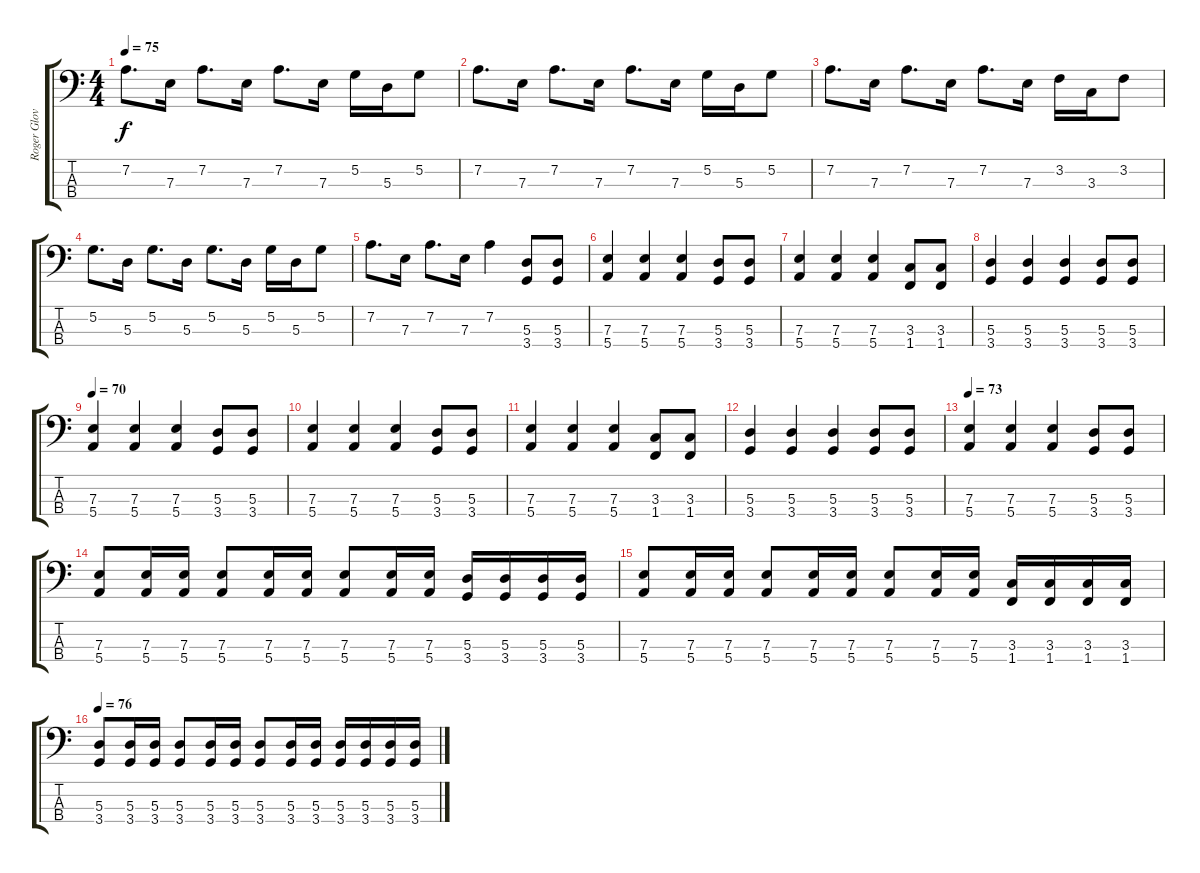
\track ("Roger Glover" "Roger Glov") {instrument electricbassfinger}
\staff {score tabs}
\tuning (G2 D2 A1 E1) {hide}
\ts (4 4)
\tempo 75
\clef f4
\ks c
7.2.8{d dy f} 7.3.16 7.2.8{d} 7.3.16 7.2.8{d} 7.3.16 5.2.16 5.3.16 5.2.8 |
7.2.8{d} 7.3.16 7.2.8{d} 7.3.16 7.2.8{d} 7.3.16 5.2.16 5.3.16 5.2.8 |
7.2.8{d} 7.3.16 7.2.8{d} 7.3.16 7.2.8{d} 7.3.16 3.2.16 3.3.16 3.2.8 |
5.2.8{d} 5.3.16 5.2.8{d} 5.3.16 5.2.8{d} 5.3.16 5.2.16 5.3.16 5.2.8 |
7.2.8{d} 7.3.16 7.2.8{d} 7.3.16 7.2.4 (5.3 3.4).8 (5.3 3.4).8 |
(7.3 5.4).4 (7.3 5.4).4 (7.3 5.4).4 (5.3 3.4).8 (5.3 3.4).8 |
(7.3 5.4).4 (7.3 5.4).4 (7.3 5.4).4 (3.3 1.4).8 (3.3 1.4).8 |
(5.3 3.4).4 (5.3 3.4).4 (5.3 3.4).4 (5.3 3.4).8 (5.3 3.4).8 |
\tempo 70
(7.3 5.4).4 (7.3 5.4).4 (7.3 5.4).4 (5.3 3.4).8 (5.3 3.4).8 |
(7.3 5.4).4 (7.3 5.4).4 (7.3 5.4).4 (5.3 3.4).8 (5.3 3.4).8 |
(7.3 5.4).4 (7.3 5.4).4 (7.3 5.4).4 (3.3 1.4).8 (3.3 1.4).8 |
(5.3 3.4).4 (5.3 3.4).4 (5.3 3.4).4 (5.3 3.4).8 (5.3 3.4).8 |
\tempo 73
(7.3 5.4).4 (7.3 5.4).4 (7.3 5.4).4 (5.3 3.4).8 (5.3 3.4).8 |
(7.3 5.4).8 (7.3 5.4).16 (7.3 5.4).16 (7.3 5.4).8 (7.3 5.4).16 (7.3 5.4).16 (7.3 5.4).8 (7.3 5.4).16 (7.3 5.4).16 (5.3 3.4).16 (5.3 3.4).16 (5.3 3.4).16 (5.3 3.4).16 |
(7.3 5.4).8 (7.3 5.4).16 (7.3 5.4).16 (7.3 5.4).8 (7.3 5.4).16 (7.3 5.4).16 (7.3 5.4).8 (7.3 5.4).16 (7.3 5.4).16 (3.3 1.4).16 (3.3 1.4).16 (3.3 1.4).16 (3.3 1.4).16 |
\tempo 76
(5.3 3.4).8 (5.3 3.4).16 (5.3 3.4).16 (5.3 3.4).8 (5.3 3.4).16 (5.3 3.4).16 (5.3 3.4).8 (5.3 3.4).16 (5.3 3.4).16 (5.3 3.4).16 (5.3 3.4).16 (5.3 3.4).16 (5.3 3.4).16
